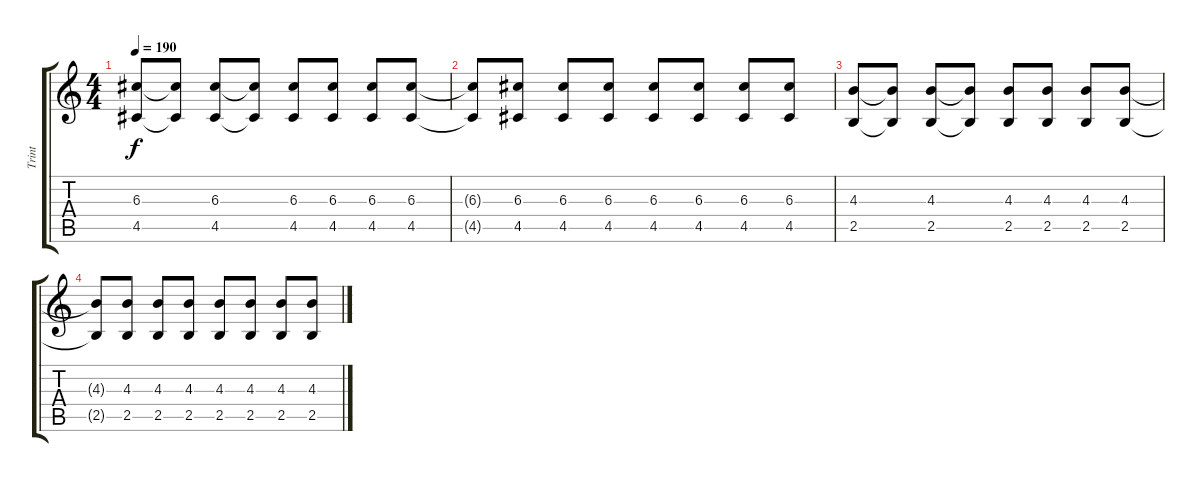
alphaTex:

\track ("Trint" "Trint") {instrument acousticguitarsteel}
\staff {score tabs}
\tuning (E4 B3 G3 D3 A2 E2) {hide}
\ts (4 4)
\tempo 190
\clef g2
\ks c
(6.3 4.5).8{dy f} (6.3{t} 4.5{t}).8 (6.3 4.5).8 (6.3{t} 4.5{t}).8 (6.3 4.5).8 (6.3 4.5).8 (6.3 4.5).8 (6.3 4.5).8 |
(6.3{t} 4.5{t}).8 (6.3 4.5).8 (6.3 4.5).8 (6.3 4.5).8 (6.3 4.5).8 (6.3 4.5).8 (6.3 4.5).8 (6.3 4.5).8 |
(4.3 2.5).8 (4.3{t} 2.5{t}).8 (4.3 2.5).8 (4.3{t} 2.5{t}).8 (4.3 2.5).8 (4.3 2.5).8 (4.3 2.5).8 (4.3 2.5).8 |
(4.3{t} 2.5{t}).8 (4.3 2.5).8 (4.3 2.5).8 (4.3 2.5).8 (4.3 2.5).8 (4.3 2.5).8 (4.3 2.5).8 (4.3 2.5).8
